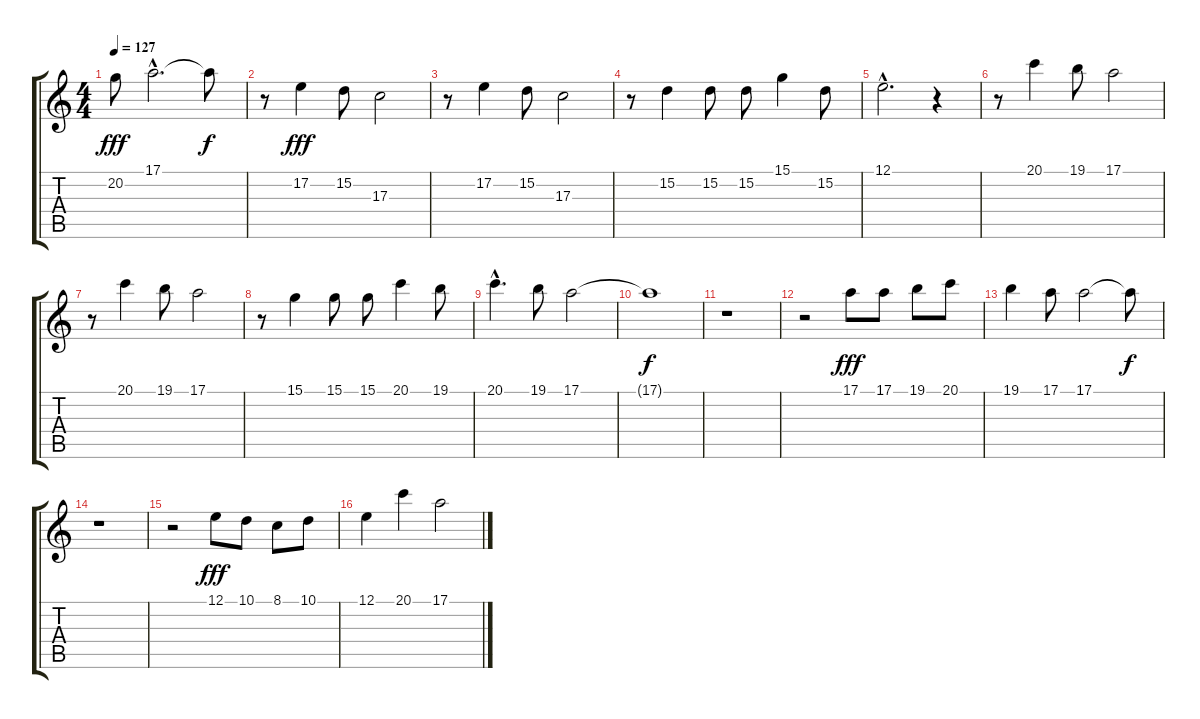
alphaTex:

\track "" {instrument lead2sawtooth}
\staff {score tabs}
\tuning (E4 B3 G3 D3 A2 E2) {hide}
\ts (4 4)
\tempo 127
\clef g2
\ks c
20.2.8{dy fff} 17.1{hac}.2{d} 17.1{t}.8{dy f} |
r.8 17.2.4{dy fff instrument lead2sawtooth} 15.2.8 17.3.2 |
r.8 17.2.4 15.2.8 17.3.2 |
r.8 15.2.4 15.2.8 15.2.8 15.1.4 15.2.8 |
12.1{hac}.2{d} r.4 |
r.8 20.1.4 19.1.8 17.1.2 |
r.8 20.1.4 19.1.8 17.1.2 |
r.8 15.1.4 15.1.8 15.1.8 20.1.4 19.1.8 |
20.1{hac}.4{d} 19.1.8 17.1.2 |
17.1{t}.1{dy f} |
r.1 |
r.2 17.1.8{dy fff instrument lead2sawtooth} 17.1.8 19.1.8 20.1.8 |
19.1.4 17.1.8 17.1.2 17.1{t}.8{dy f} |
r.1 |
r.2 12.1.8{dy fff} 10.1.8 8.1.8 10.1.8 |
12.1.4 20.1.4 17.1.2
